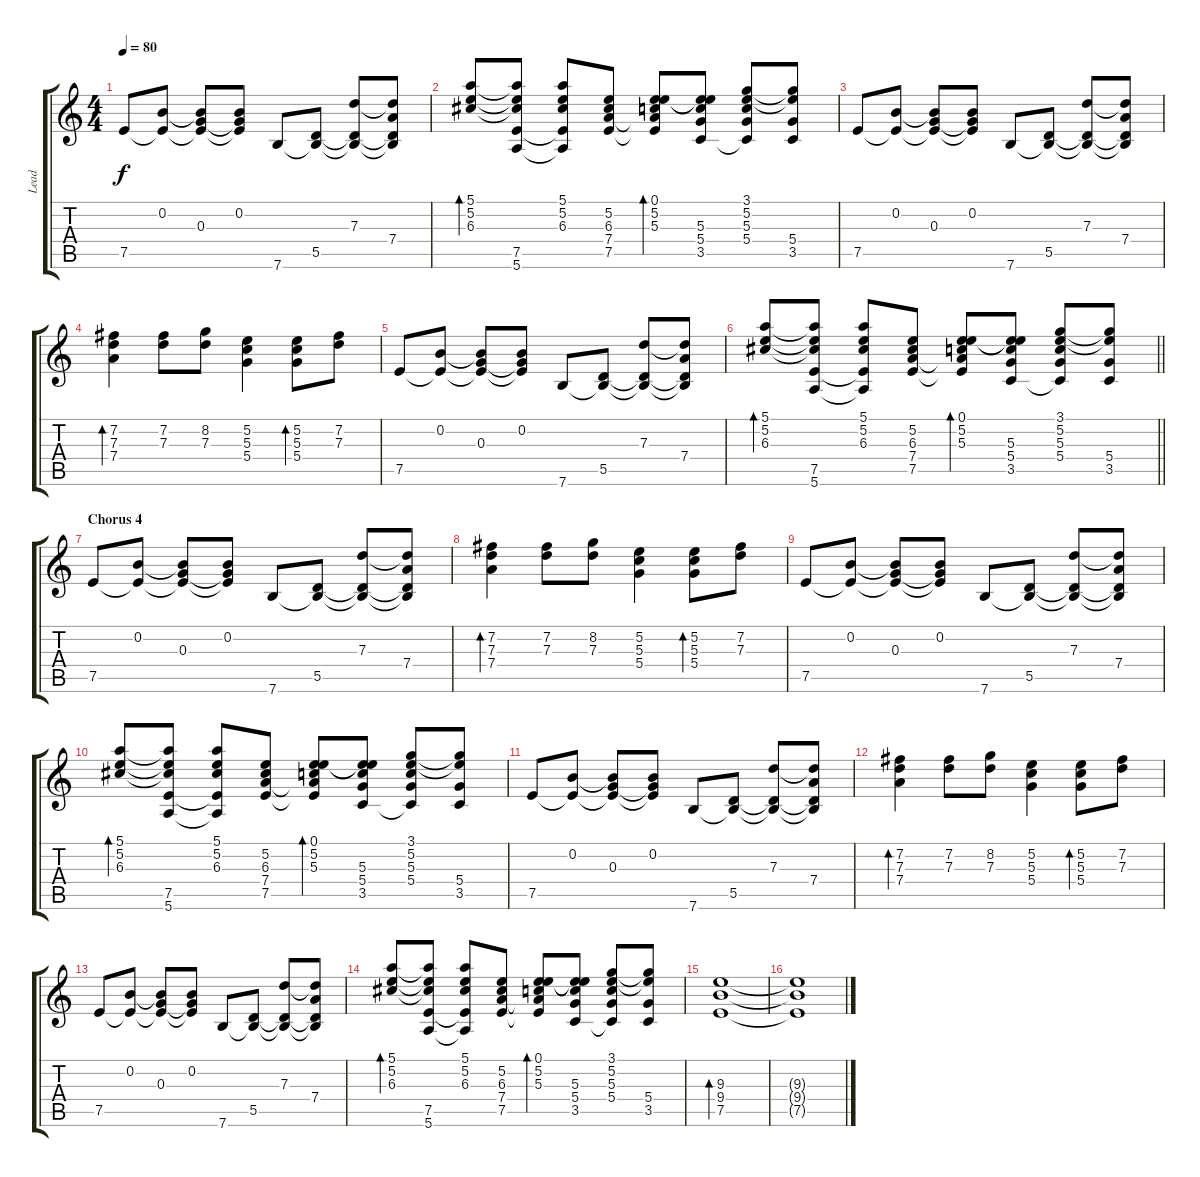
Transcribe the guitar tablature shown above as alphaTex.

\track ("Lead" "Lead") {instrument overdrivenguitar}
\staff {score tabs}
\tuning (E4 B3 G3 D3 A2 E2) {hide}
\ts (4 4)
\tempo 80
\clef g2
\ks c
7.5.8{dy f} (0.2 7.5{t}).8 (0.2{t} 0.3 7.5{t}).8 (0.2 0.3{t} 7.5{t}).8 7.6.8 (5.5 7.6{t}).8 (7.3 5.5{t} 7.6{t}).8 (7.3{t} 7.4 5.5{t} 7.6{t}).8 |
(5.1 5.2 6.3).8{bd 120} (5.1{t} 5.2{t} 6.3{t} 7.5 5.6).8 (5.1 5.2 6.3 7.5{t} 5.6{t}).8 (5.2 6.3 7.4 7.5).8 (0.1 5.2 5.3 7.4{t} 7.5{t}).8{bd 60} (0.1{t} 5.2{t} 5.3 5.4 3.5).8 (3.1 5.2 5.3 5.4 3.5{t}).8 (3.1{t} 5.2{t} 5.4 3.5).8 |
7.5.8 (0.2 7.5{t}).8 (0.2{t} 0.3 7.5{t}).8 (0.2 0.3{t} 7.5{t}).8 7.6.8 (5.5 7.6{t}).8 (7.3 5.5{t} 7.6{t}).8 (7.3{t} 7.4 5.5{t} 7.6{t}).8 |
(7.2 7.3 7.4).4{bd 60} (7.2 7.3).8 (8.2 7.3).8 (5.2 5.3 5.4).4 (5.2 5.3 5.4).8{bd 60} (7.2 7.3).8 |
7.5.8 (0.2 7.5{t}).8 (0.2{t} 0.3 7.5{t}).8 (0.2 0.3{t} 7.5{t}).8 7.6.8 (5.5 7.6{t}).8 (7.3 5.5{t} 7.6{t}).8 (7.3{t} 7.4 5.5{t} 7.6{t}).8 |
\barLineRight lightlight
(5.1 5.2 6.3).8{bd 120} (5.1{t} 5.2{t} 6.3{t} 7.5 5.6).8 (5.1 5.2 6.3 7.5{t} 5.6{t}).8 (5.2 6.3 7.4 7.5).8 (0.1 5.2 5.3 7.4{t} 7.5{t}).8{bd 60} (0.1{t} 5.2{t} 5.3 5.4 3.5).8 (3.1 5.2 5.3 5.4 3.5{t}).8 (3.1{t} 5.2{t} 5.4 3.5).8 |
\section ("" "Chorus 4")
7.5.8 (0.2 7.5{t}).8 (0.2{t} 0.3 7.5{t}).8 (0.2 0.3{t} 7.5{t}).8 7.6.8 (5.5 7.6{t}).8 (7.3 5.5{t} 7.6{t}).8 (7.3{t} 7.4 5.5{t} 7.6{t}).8 |
(7.2 7.3 7.4).4{bd 60} (7.2 7.3).8 (8.2 7.3).8 (5.2 5.3 5.4).4 (5.2 5.3 5.4).8{bd 60} (7.2 7.3).8 |
7.5.8 (0.2 7.5{t}).8 (0.2{t} 0.3 7.5{t}).8 (0.2 0.3{t} 7.5{t}).8 7.6.8 (5.5 7.6{t}).8 (7.3 5.5{t} 7.6{t}).8 (7.3{t} 7.4 5.5{t} 7.6{t}).8 |
(5.1 5.2 6.3).8{bd 120} (5.1{t} 5.2{t} 6.3{t} 7.5 5.6).8 (5.1 5.2 6.3 7.5{t} 5.6{t}).8 (5.2 6.3 7.4 7.5).8 (0.1 5.2 5.3 7.4{t} 7.5{t}).8{bd 60} (0.1{t} 5.2{t} 5.3 5.4 3.5).8 (3.1 5.2 5.3 5.4 3.5{t}).8 (3.1{t} 5.2{t} 5.4 3.5).8 |
7.5.8 (0.2 7.5{t}).8 (0.2{t} 0.3 7.5{t}).8 (0.2 0.3{t} 7.5{t}).8 7.6.8 (5.5 7.6{t}).8 (7.3 5.5{t} 7.6{t}).8 (7.3{t} 7.4 5.5{t} 7.6{t}).8 |
(7.2 7.3 7.4).4{bd 60} (7.2 7.3).8 (8.2 7.3).8 (5.2 5.3 5.4).4 (5.2 5.3 5.4).8{bd 60} (7.2 7.3).8 |
7.5.8 (0.2 7.5{t}).8 (0.2{t} 0.3 7.5{t}).8 (0.2 0.3{t} 7.5{t}).8 7.6.8 (5.5 7.6{t}).8 (7.3 5.5{t} 7.6{t}).8 (7.3{t} 7.4 5.5{t} 7.6{t}).8 |
(5.1 5.2 6.3).8{bd 120} (5.1{t} 5.2{t} 6.3{t} 7.5 5.6).8 (5.1 5.2 6.3 7.5{t} 5.6{t}).8 (5.2 6.3 7.4 7.5).8 (0.1 5.2 5.3 7.4{t} 7.5{t}).8{bd 60} (0.1{t} 5.2{t} 5.3 5.4 3.5).8 (3.1 5.2 5.3 5.4 3.5{t}).8 (3.1{t} 5.2{t} 5.4 3.5).8 |
(9.3 9.4 7.5).1{bd 120 volume 0} |
(9.3{t} 9.4{t} 7.5{t}).1
